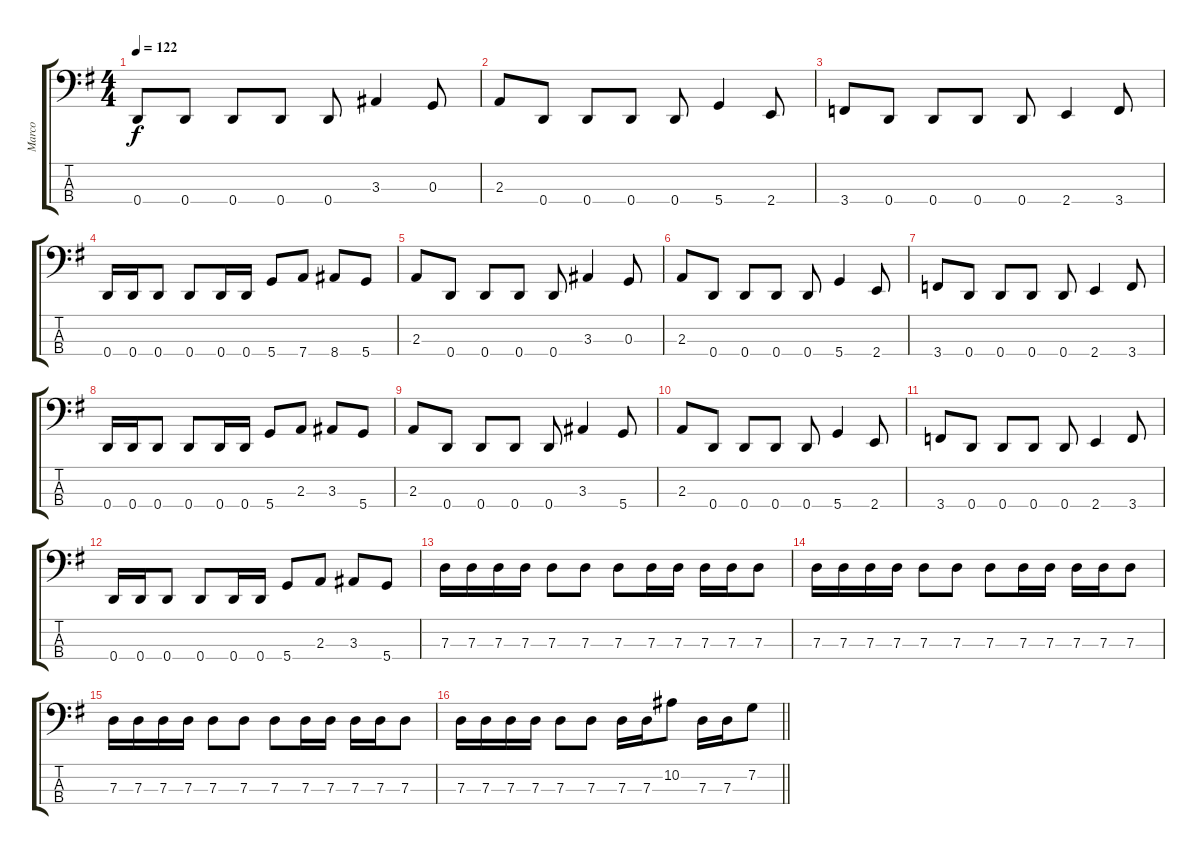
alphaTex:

\track ("Marco" "Marco") {instrument electricbassfinger}
\staff {score tabs}
\tuning (F2 C2 G1 D1) {hide}
\ts (4 4)
\tempo 122
\clef f4
\ks g
0.4.8{dy f} 0.4.8 0.4.8 0.4.8 0.4.8 3.3.4 0.3.8 |
2.3.8 0.4.8 0.4.8 0.4.8 0.4.8 5.4.4 2.4.8 |
3.4.8 0.4.8 0.4.8 0.4.8 0.4.8 2.4.4 3.4.8 |
0.4.16 0.4.16 0.4.8 0.4.8 0.4.16 0.4.16 5.4.8 7.4.8 8.4.8 5.4.8 |
2.3.8 0.4.8 0.4.8 0.4.8 0.4.8 3.3.4 0.3.8 |
2.3.8 0.4.8 0.4.8 0.4.8 0.4.8 5.4.4 2.4.8 |
3.4.8 0.4.8 0.4.8 0.4.8 0.4.8 2.4.4 3.4.8 |
0.4.16 0.4.16 0.4.8 0.4.8 0.4.16 0.4.16 5.4.8 2.3.8 3.3.8 5.4.8 |
2.3.8 0.4.8 0.4.8 0.4.8 0.4.8 3.3.4 5.4.8 |
2.3.8 0.4.8 0.4.8 0.4.8 0.4.8 5.4.4 2.4.8 |
3.4.8 0.4.8 0.4.8 0.4.8 0.4.8 2.4.4 3.4.8 |
0.4.16 0.4.16 0.4.8 0.4.8 0.4.16 0.4.16 5.4.8 2.3.8 3.3.8 5.4.8 |
7.3.16 7.3.16 7.3.16 7.3.16 7.3.8 7.3.8 7.3.8 7.3.16 7.3.16 7.3.16 7.3.16 7.3.8 |
7.3.16 7.3.16 7.3.16 7.3.16 7.3.8 7.3.8 7.3.8 7.3.16 7.3.16 7.3.16 7.3.16 7.3.8 |
7.3.16 7.3.16 7.3.16 7.3.16 7.3.8 7.3.8 7.3.8 7.3.16 7.3.16 7.3.16 7.3.16 7.3.8 |
\barLineRight lightlight
7.3.16 7.3.16 7.3.16 7.3.16 7.3.8 7.3.8 7.3.16 7.3.16 10.2.8 7.3.16 7.3.16 7.2.8
